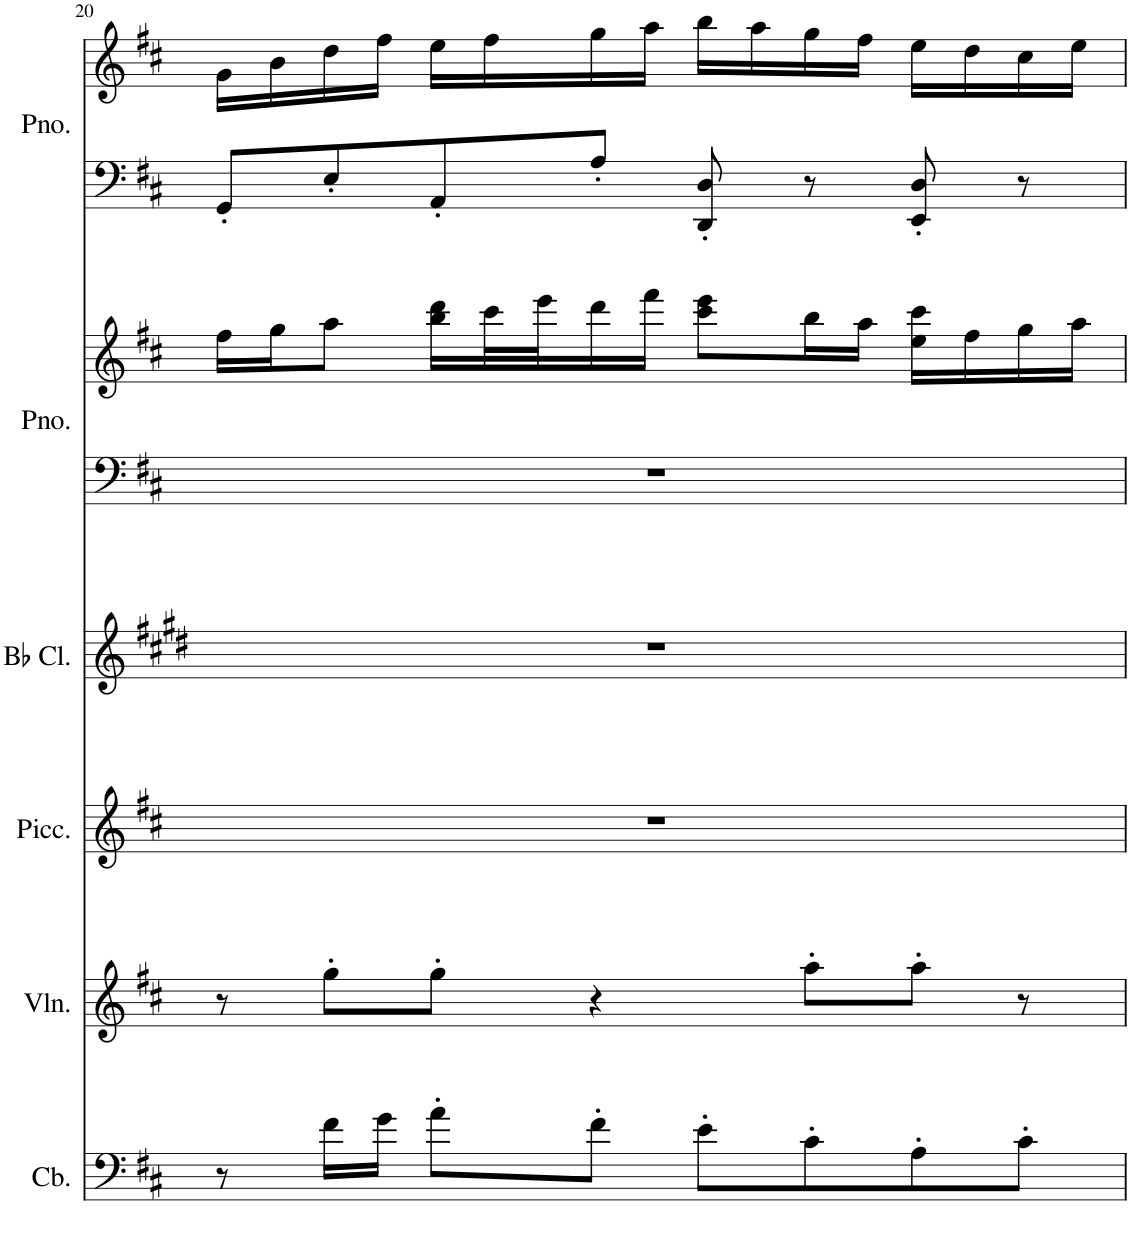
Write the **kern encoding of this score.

**kern	**kern	**kern	**kern	**kern	**kern	**kern	**kern
*part6	*part5	*part4	*part3	*part2	*part2	*part1	*part1
*staff8	*staff7	*staff6	*staff5	*staff4	*staff3	*staff2	*staff1
*I"Contrabass	*I"Violin	*I"Piccolo	*I"Bb Clarinet	*I"Piano	*	*I"Piano	*
*I'Cb.	*I'Vln.	*I'Picc.	*I'Bb Cl.	*I'Pno.	*	*I'Pno.	*
!!LO:PB:g=z
*clefF4	*clefG2	*clefG2	*clefG2	*clefF4	*clefG2	*clefF4	*clefG2
*Trd7c12	*	*Trd-7c-12	*Trd1c2	*	*	*	*
*k[f#c#]	*k[f#c#]	*k[f#c#]	*k[f#c#g#d#]	*k[f#c#]	*k[f#c#]	*k[f#c#]	*k[f#c#]
*M4/4	*M4/4	*M4/4	*M4/4	*M4/4	*M4/4	*M4/4	*M4/4
=20	=20	=20	=20	=20	=20	=20	=20
8r	8r	1r	1r	1r	16ff#\LL	8GG'/L	16g\LL
.	.	.	.	.	16gg\J	.	16b\
16f#\LL	8gg'\L	.	.	.	8aa\J	8E'/	16dd\
16g\JJ	.	.	.	.	.	.	16ff#\JJ
8a'\L	8gg'\J	.	.	.	16bb\ 16ddd\LL	8AA'/	16ee\LL
.	.	.	.	.	32ccc#\L	.	16ff#\
.	.	.	.	.	32eee\J	.	.
8f#'\J	4r	.	.	.	16ddd\	8A'/J	16gg\
.	.	.	.	.	16fff#\JJ	.	16aa\JJ
8e'\L	.	.	.	.	8ccc#\ 8eee\L	8DD/' 8D/'	16bb\LL
.	.	.	.	.	.	.	16aa\
8c#'\	8aa'\L	.	.	.	16bb\L	8r	16gg\
.	.	.	.	.	16aa\JJ	.	16ff#\JJ
8A'\	8aa'\J	.	.	.	16ee\ 16ccc#\LL	8EE/' 8D/'	16ee\LL
.	.	.	.	.	16ff#\	.	16dd\
8c#'\J	8r	.	.	.	16gg\	8r	16cc#\
.	.	.	.	.	16aa\JJ	.	16ee\JJ
=	=	=	=	=	=	=	=
*-	*-	*-	*-	*-	*-	*-	*-
